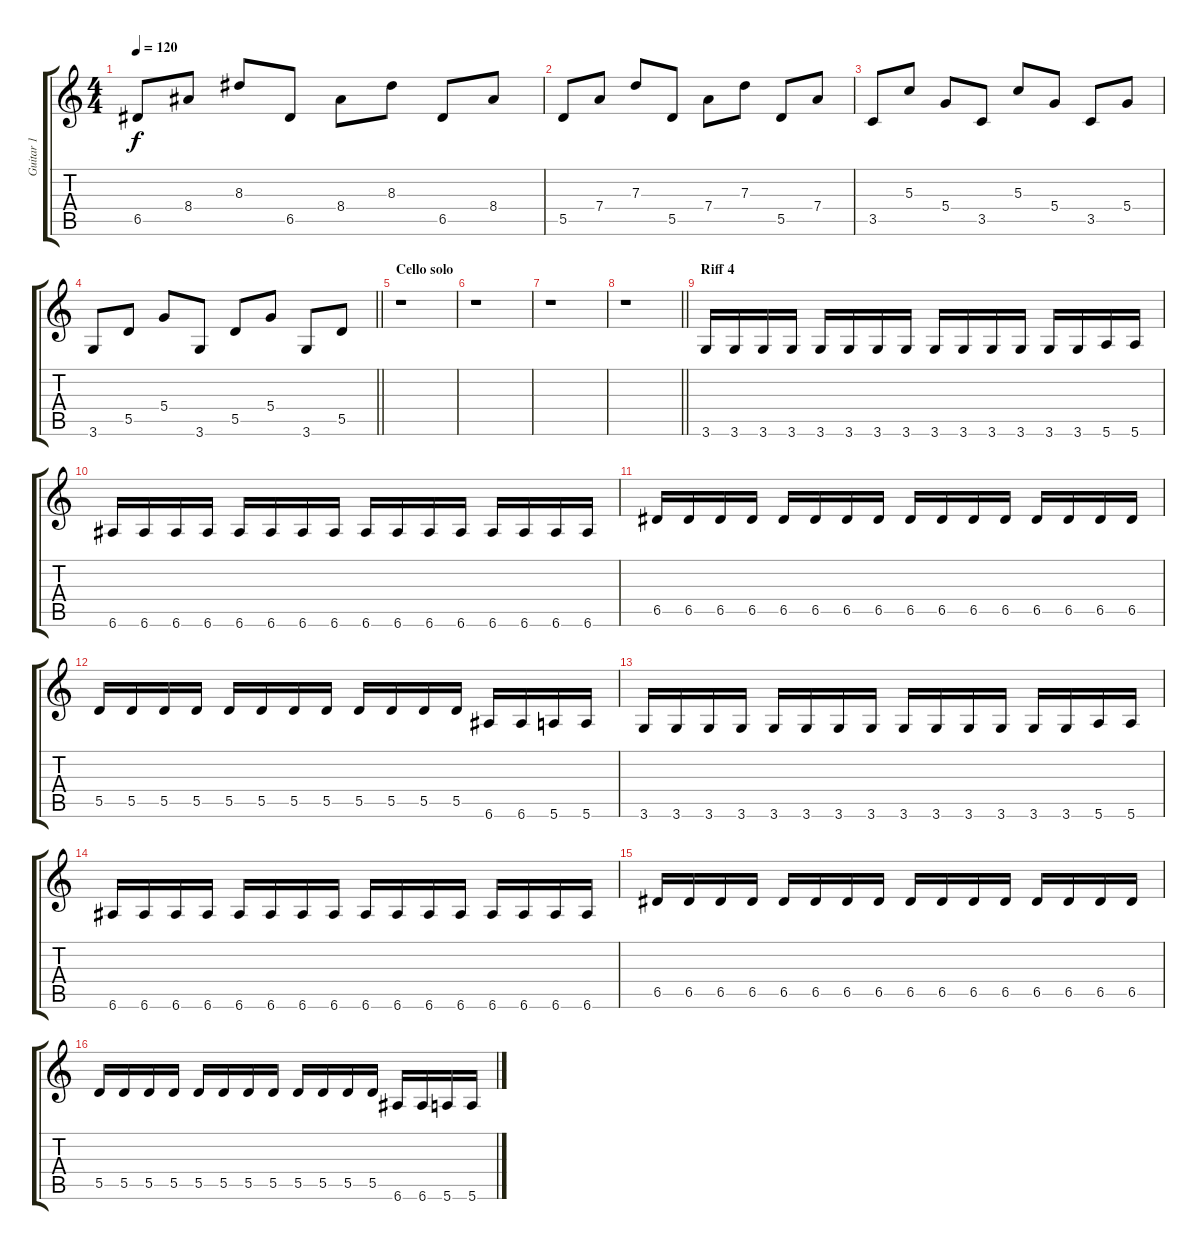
\track ("Guitar 1" "Guitar 1") {instrument acousticguitarsteel}
\staff {score tabs}
\tuning (E4 B3 G3 D3 A2 E2) {hide}
\ts (4 4)
\tempo 120
\clef g2
\ks c
6.5.8{dy f} 8.4.8 8.3.8 6.5.8 8.4.8 8.3.8 6.5.8 8.4.8 |
5.5.8 7.4.8 7.3.8 5.5.8 7.4.8 7.3.8 5.5.8 7.4.8 |
3.5.8 5.3.8 5.4.8 3.5.8 5.3.8 5.4.8 3.5.8 5.4.8 |
\barLineRight lightlight
3.6.8 5.5.8 5.4.8 3.6.8 5.5.8 5.4.8 3.6.8 5.5.8 |
\section ("" "Cello solo")
r.1 |
r.1 |
r.1 |
\barLineRight lightlight
r.1 |
\section ("" "Riff 4")
3.6.16 3.6.16 3.6.16 3.6.16 3.6.16 3.6.16 3.6.16 3.6.16 3.6.16 3.6.16 3.6.16 3.6.16 3.6.16 3.6.16 5.6.16 5.6.16 |
6.6.16 6.6.16 6.6.16 6.6.16 6.6.16 6.6.16 6.6.16 6.6.16 6.6.16 6.6.16 6.6.16 6.6.16 6.6.16 6.6.16 6.6.16 6.6.16 |
6.5.16 6.5.16 6.5.16 6.5.16 6.5.16 6.5.16 6.5.16 6.5.16 6.5.16 6.5.16 6.5.16 6.5.16 6.5.16 6.5.16 6.5.16 6.5.16 |
5.5.16 5.5.16 5.5.16 5.5.16 5.5.16 5.5.16 5.5.16 5.5.16 5.5.16 5.5.16 5.5.16 5.5.16 6.6.16 6.6.16 5.6.16 5.6.16 |
3.6.16 3.6.16 3.6.16 3.6.16 3.6.16 3.6.16 3.6.16 3.6.16 3.6.16 3.6.16 3.6.16 3.6.16 3.6.16 3.6.16 5.6.16 5.6.16 |
6.6.16 6.6.16 6.6.16 6.6.16 6.6.16 6.6.16 6.6.16 6.6.16 6.6.16 6.6.16 6.6.16 6.6.16 6.6.16 6.6.16 6.6.16 6.6.16 |
6.5.16 6.5.16 6.5.16 6.5.16 6.5.16 6.5.16 6.5.16 6.5.16 6.5.16 6.5.16 6.5.16 6.5.16 6.5.16 6.5.16 6.5.16 6.5.16 |
5.5.16 5.5.16 5.5.16 5.5.16 5.5.16 5.5.16 5.5.16 5.5.16 5.5.16 5.5.16 5.5.16 5.5.16 6.6.16 6.6.16 5.6.16 5.6.16
